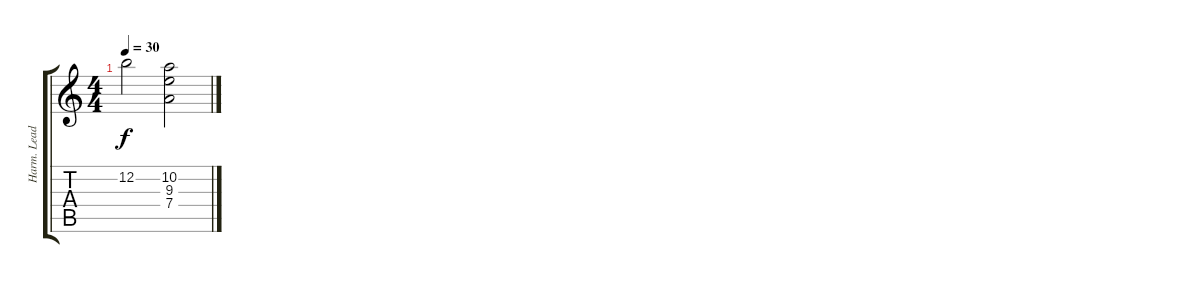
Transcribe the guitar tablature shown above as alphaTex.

\track ("Harm. Lead" "Harm. Lead") {instrument distortionguitar}
\staff {score tabs}
\tuning (E4 B3 G3 D3 A2 E2) {hide}
\ts (4 4)
\tempo 30
\clef g2
\ks c
12.2.2{dy f} (10.2 9.3 7.4).2
